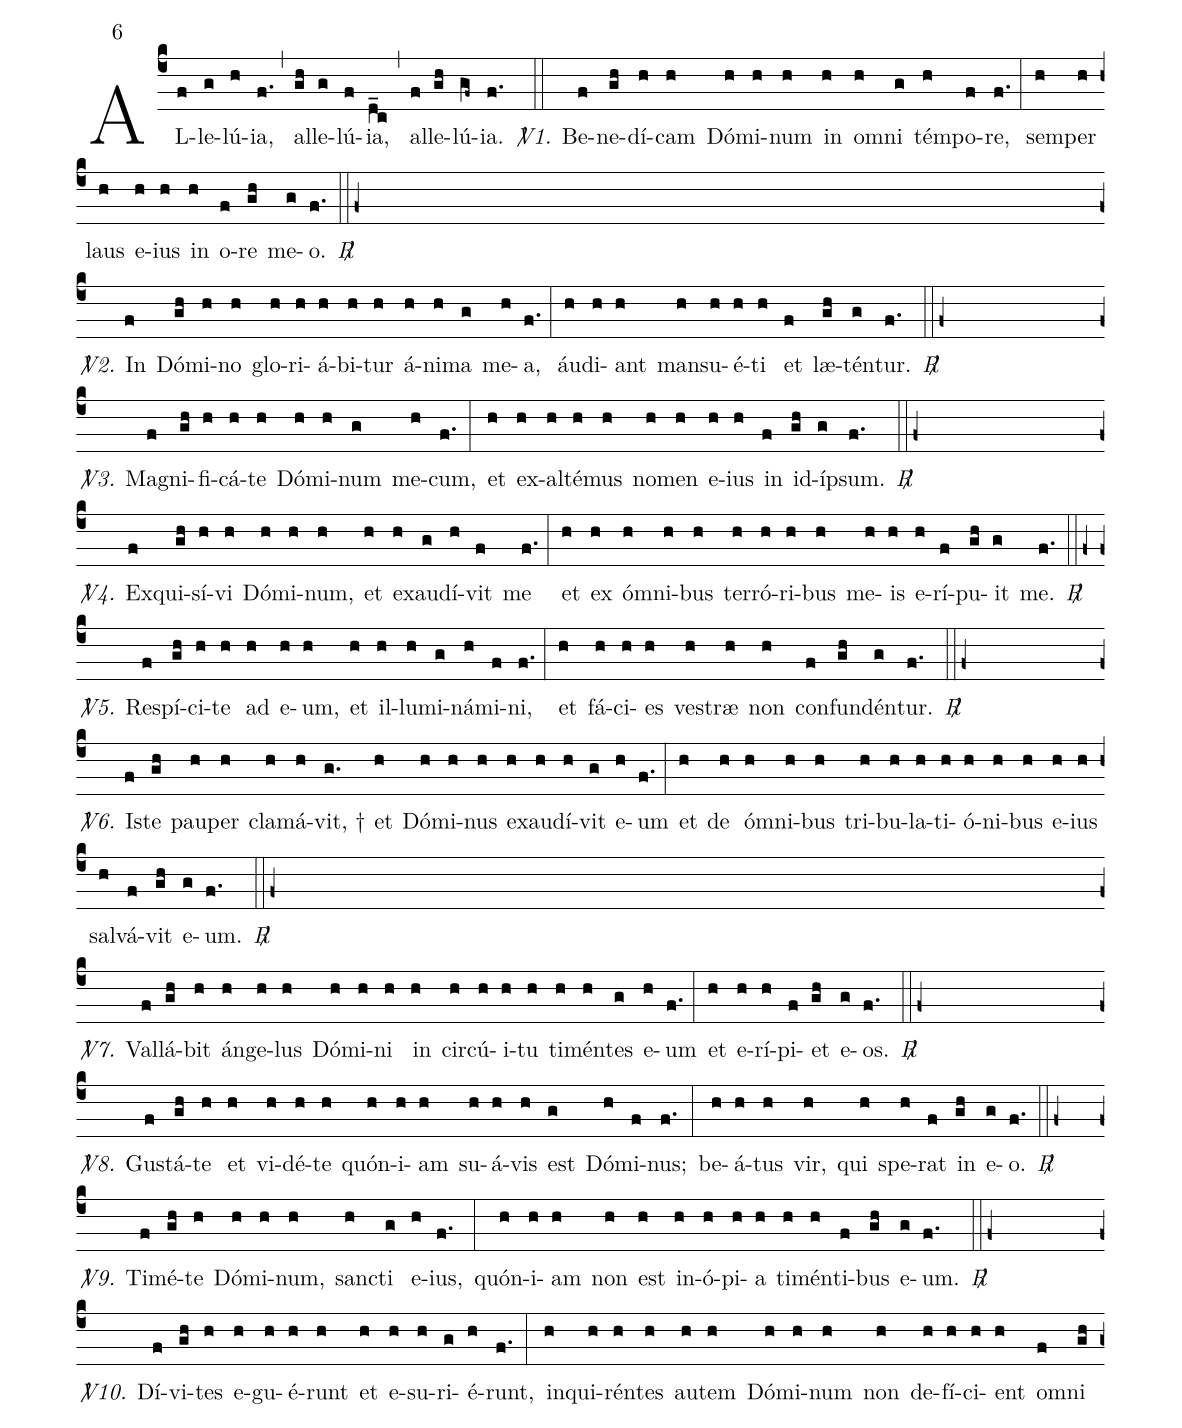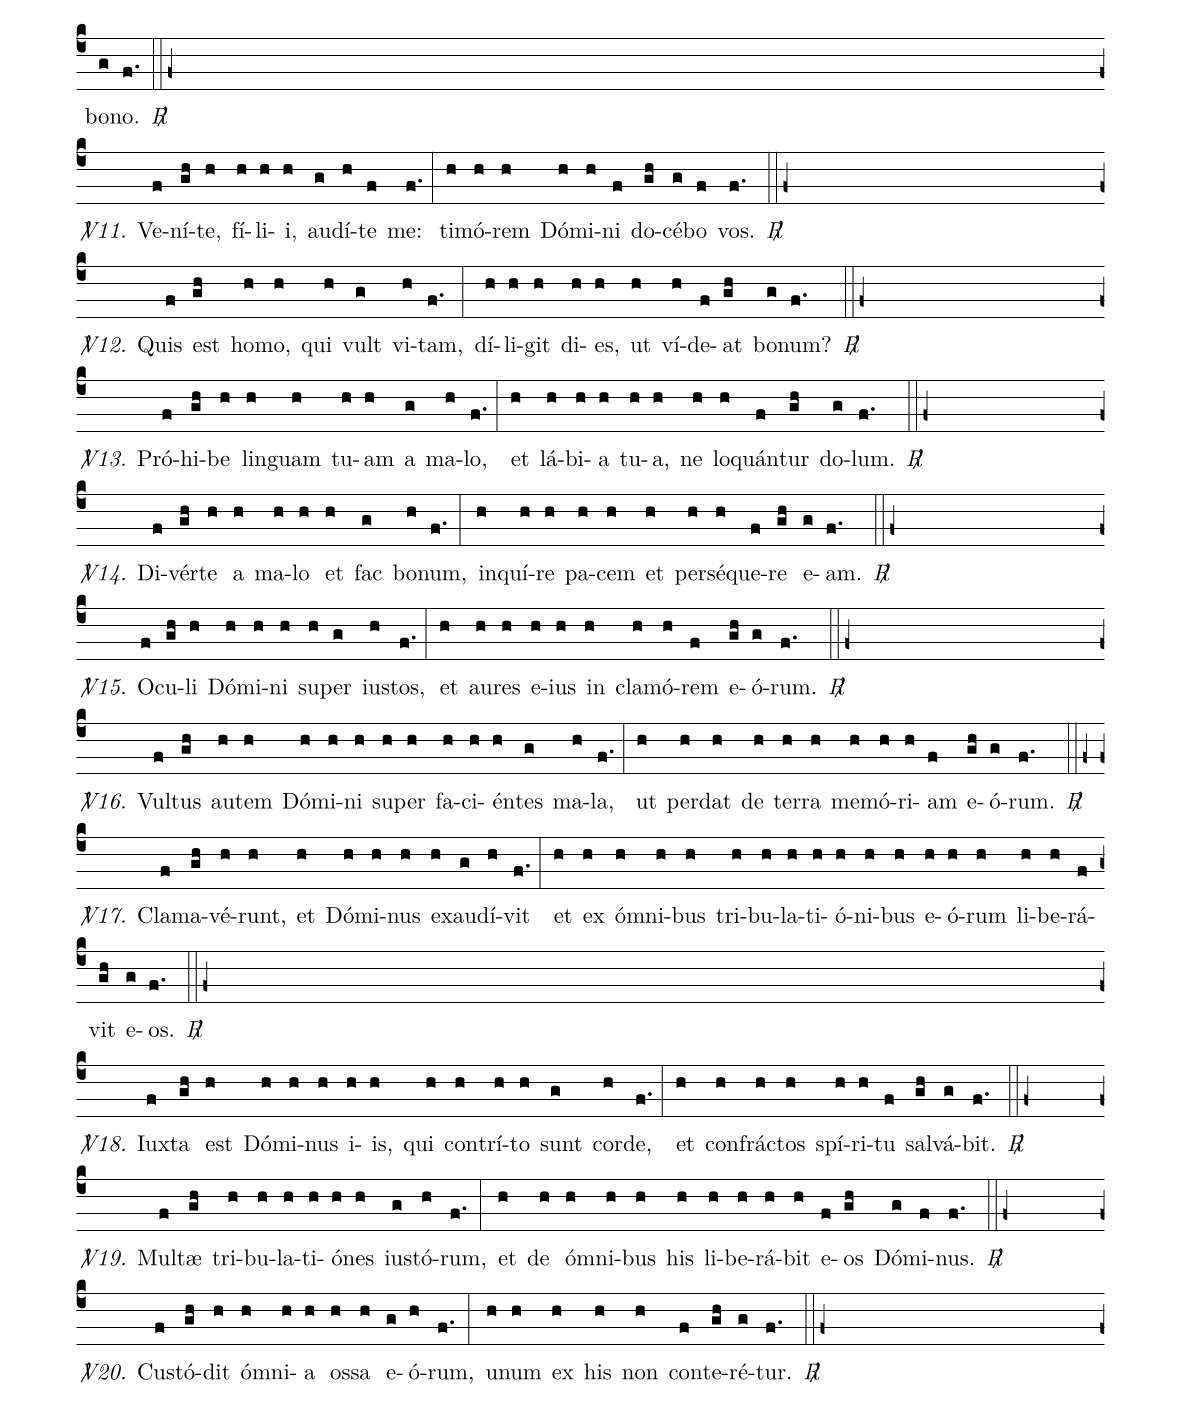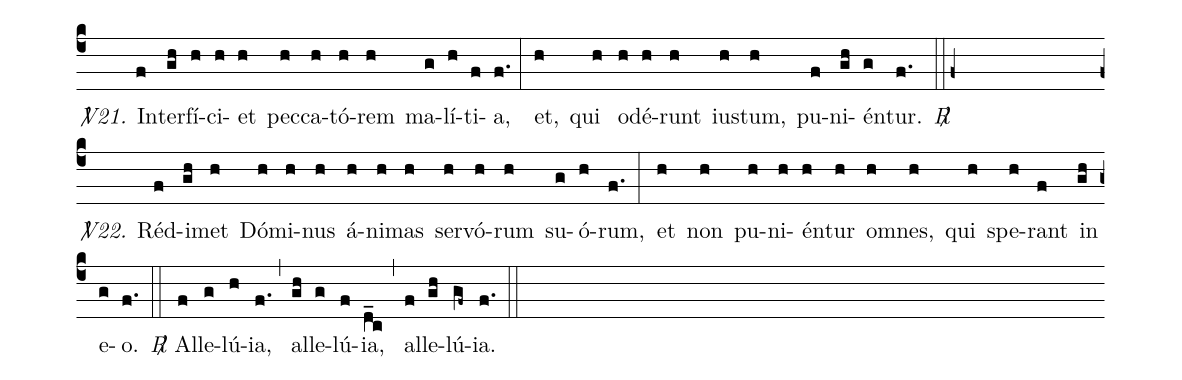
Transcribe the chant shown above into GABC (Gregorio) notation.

mode:6;
%%
(c4)AL(f)le(g)lú(h)ia,(f.) (,) al(gh)le(g)lú(f)ia,(d_c) (,) al(f)le(gh)lú(gf~)ia.(f.) (::)

<i><sp>V/</sp>1.</i> Be(f)ne(gh)dí(h)cam(h) Dó(h)mi(h)num(h) in(h) om(h)ni(g) tém(h)po(f)re,(f.) (:) sem(h)per(h) laus(h) e(h)ius(h) in(h) o(f)re(gh) me(g)o.(f.)
<i><sp>R/</sp></i> (::f+Z)

<i><sp>V/</sp>2.</i> In(f) Dó(gh)mi(h)no(h) glo(h)ri(h)á(h)bi(h)tur(h) á(h)ni(h)ma(g) me(h)a,(f.)  (:) áu(h)di(h)ant(h) man(h)su(h)é(h)ti(h) et(f) læ(gh)tén(g)tur.(f.) <i><sp>R/</sp></i> (::f+Z)

<i><sp>V/</sp>3.</i>  Ma(f)gni(gh)fi(h)cá(h)te(h) Dó(h)mi(h)num(g) me(h)cum,(f.)  (:) et(h) ex(h)al(h)té(h)mus(h) no(h)men(h) e(h)ius(h) in(f) id(gh)íp(g)sum.(f.) <i><sp>R/</sp></i> (::f+Z)


<i><sp>V/</sp>4.</i> Ex(f)qui(gh)sí(h)vi(h) Dó(h)mi(h)num,(h) et(h) ex(h)au(g)dí(h)vit(f) me(f.)  (:) et(h) ex(h) óm(h)ni(h)bus(h) ter(h)ró(h)ri(h)bus(h) me(h)is(h) e(h)rí(f)pu(gh)it(g) me.(f.) <i><sp>R/</sp></i> (::f+Z)


<i><sp>V/</sp>5.</i> Re(f)spí(gh)ci(h)te(h) ad(h) e(h)um,(h) et(h) il(h)lu(h)mi(g)ná(h)mi(f)ni,(f.)  (:) et(h) fá(h)ci(h)es(h) ves(h)træ(h) non(h) con(f)fun(gh)dén(g)tur.(f.) <i><sp>R/</sp></i> (::f+Z)


<i><sp>V/</sp>6.</i> Is(f)te(gh) pau(h)per(h) cla(h)má(h)vit, †(g.) et(h) Dó(h)mi(h)nus(h) ex(h)au(h)dí(h)vit(g) e(h)um(f.)  (:) et(h) de(h) óm(h)ni(h)bus(h) tri(h)bu(h)la(h)ti(h)ó(h)ni(h)bus(h) e(h)ius(h) sal(h)vá(f)vit(gh) e(g)um.(f.) <i><sp>R/</sp></i> (::f+Z)


<i><sp>V/</sp>7.</i> Val(f)lá(gh)bit(h) án(h)ge(h)lus(h) Dó(h)mi(h)ni(h) in(h) cir(h)cú(h)i(h)tu(h) ti(h)mén(h)tes(g) e(h)um(f.)  (:) et(h) e(h)rí(h)pi(f)et(gh) e(g)os.(f.) <i><sp>R/</sp></i> (::f+Z)


<i><sp>V/</sp>8.</i> Gus(f)tá(gh)te(h) et(h) vi(h)dé(h)te(h) quón(h)i(h)am(h) su(h)á(h)vis(h) est(g) Dó(h)mi(f)nus;(f.)  (:) be(h)á(h)tus(h) vir,(h) qui(h) spe(h)rat(f) in(gh) e(g)o.(f.) <i><sp>R/</sp></i> (::f+Z)


<i><sp>V/</sp>9.</i> Ti(f)mé(gh)te(h) Dó(h)mi(h)num,(h) sanc(h)ti(g) e(h)ius,(f.)  (:) quón(h)i(h)am(h) non(h) est(h) in(h)ó(h)pi(h)a(h) ti(h)mén(h)ti(f)bus(gh) e(g)um.(f.) <i><sp>R/</sp></i> (::f+Z)


<i><sp>V/</sp>10.</i> Dí(f)vi(gh)tes(h) e(h)gu(h)é(h)runt(h) et(h) e(h)su(h)ri(g)é(h)runt,(f.)  (:) in(h)qui(h)rén(h)tes(h) au(h)tem(h) Dó(h)mi(h)num(h) non(h) de(h)fí(h)ci(h)ent(h) om(f)ni(gh) bo(g)no.(f.) <i><sp>R/</sp></i> (::f+Z)


<i><sp>V/</sp>11.</i> Ve(f)ní(gh)te,(h) fí(h)li(h)i,(h) au(g)dí(h)te(f) me:(f.)  (:) ti(h)mó(h)rem(h) Dó(h)mi(h)ni(f) do(gh)cé(g)bo(f) vos.(f.) <i><sp>R/</sp></i> (::f+Z)


<i><sp>V/</sp>12.</i> Quis(f) est(gh) ho(h)mo,(h) qui(h) vult(g) vi(h)tam,(f.)  (:) dí(h)li(h)git(h) di(h)es,(h) ut(h) ví(h)de(f)at(gh) bo(g)num?(f.) <i><sp>R/</sp></i> (::f+Z)


<i><sp>V/</sp>13.</i> Pró(f)hi(gh)be(h) lin(h)guam(h) tu(h)am(h) a(g) ma(h)lo,(f.)  (:) et(h) lá(h)bi(h)a(h) tu(h)a,(h) ne(h) lo(h)quán(f)tur(gh) do(g)lum.(f.) <i><sp>R/</sp></i> (::f+Z)


<i><sp>V/</sp>14.</i> Di(f)vér(gh)te(h) a(h) ma(h)lo(h) et(h) fac(g) bo(h)num,(f.)  (:) in(h)quí(h)re(h) pa(h)cem(h) et(h) per(h)sé(h)que(f)re(gh) e(g)am.(f.) <i><sp>R/</sp></i> (::f+Z)


<i><sp>V/</sp>15.</i> O(f)cu(gh)li(h) Dó(h)mi(h)ni(h) su(h)per(g) ius(h)tos,(f.)  (:) et(h) au(h)res(h) e(h)ius(h) in(h) cla(h)mó(h)rem(f) e(gh)ó(g)rum.(f.) <i><sp>R/</sp></i> (::f+Z)


<i><sp>V/</sp>16.</i> Vul(f)tus(gh) au(h)tem(h) Dó(h)mi(h)ni(h) su(h)per(h) fa(h)ci(h)én(h)tes(g) ma(h)la,(f.)  (:) ut(h) per(h)dat(h) de(h) ter(h)ra(h) me(h)mó(h)ri(h)am(f) e(gh)ó(g)rum.(f.) <i><sp>R/</sp></i> (::f+Z)


<i><sp>V/</sp>17.</i> Cla(f)ma(gh)vé(h)runt,(h) et(h) Dó(h)mi(h)nus(h) ex(h)au(g)dí(h)vit(f.)  (:) et(h) ex(h) óm(h)ni(h)bus(h) tri(h)bu(h)la(h)ti(h)ó(h)ni(h)bus(h) e(h)ó(h)rum(h) li(h)be(h)rá(f)vit(gh) e(g)os.(f.) <i><sp>R/</sp></i> (::f+Z)


<i><sp>V/</sp>18.</i> Iux(f)ta(gh) est(h) Dó(h)mi(h)nus(h) i(h)is,(h) qui(h) con(h)trí(h)to(h) sunt(g) cor(h)de,(f.)  (:) et(h) con(h)frác(h)tos(h) spí(h)ri(h)tu(f) sal(gh)vá(g)bit.(f.) <i><sp>R/</sp></i> (::f+Z)


<i><sp>V/</sp>19.</i> Mul(f)tæ(gh) tri(h)bu(h)la(h)ti(h)ó(h)nes(h) ius(g)tó(h)rum,(f.)  (:) et(h) de(h) óm(h)ni(h)bus(h) his(h) li(h)be(h)rá(h)bit(h) e(f)os(gh) Dó(g)mi(f)nus.(f.) <i><sp>R/</sp></i> (::f+Z)


<i><sp>V/</sp>20.</i> Cus(f)tó(gh)dit(h) óm(h)ni(h)a(h) os(h)sa(h) e(g)ó(h)rum,(f.)  (:) u(h)num(h) ex(h) his(h) non(h) con(f)te(gh)ré(g)tur.(f.) <i><sp>R/</sp></i> (::f+Z)


<i><sp>V/</sp>21.</i> In(f)ter(gh)fí(h)ci(h)et(h) pec(h)ca(h)tó(h)rem(h) ma(g)lí(h)ti(f)a,(f.)  (:) et,(h) qui(h) o(h)dé(h)runt(h) ius(h)tum,(h) pu(f)ni(gh)én(g)tur.(f.) <i><sp>R/</sp></i> (::f+Z)


<i><sp>V/</sp>22.</i> Réd(f)i(gh)met(h) Dó(h)mi(h)nus(h) á(h)ni(h)mas(h) ser(h)vó(h)rum(h) su(g)ó(h)rum,(f.)  (:) et(h) non(h) pu(h)ni(h)én(h)tur(h) om(h)nes,(h) qui(h) spe(h)rant(f) in(gh) e(g)o.(f.) (::)
<i><sp>R/</sp></i> Al(f)le(g)lú(h)ia,(f.) (,) al(gh)le(g)lú(f)ia,(d_c) (,) al(f)le(gh)lú(gf~)ia.(f.) (::)
